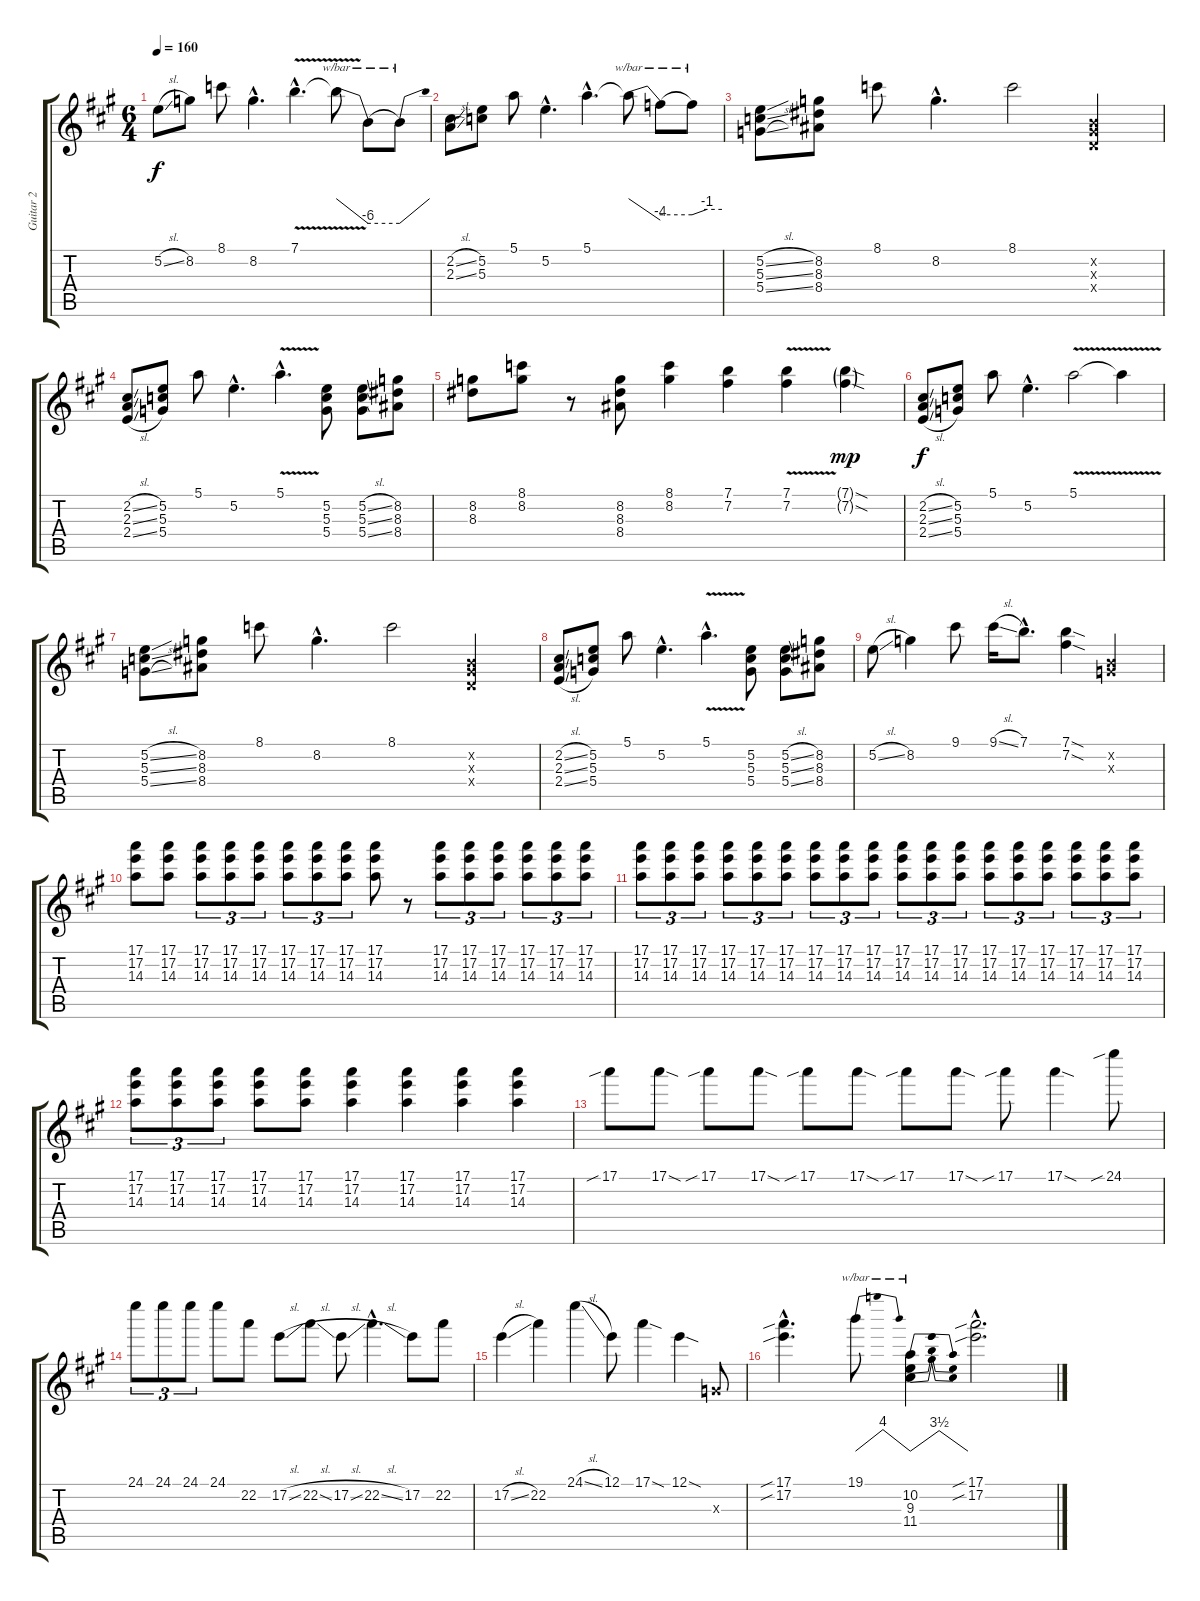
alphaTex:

\track ("Guitar 2" "Guitar 2") {instrument overdrivenguitar}
\staff {score tabs}
\tuning (E4 B3 G3 D3 A2 E2) {hide}
\ts (6 4)
\section ("" "")
\tempo 160
\clef g2
\ks a
5.2{sl}.8{dy f} 8.2.8 8.1.8 8.2{hac}.4{d} 7.1{v hac}.4{d} 7.1{t}.8{tbe (dive default 0 0 60 -24)} 7.1{t}.8{tbe (hold default 0 -24 60 -24)} 7.1{t}.8{tbe (dive default 0 -24 60 0)} |
(2.2{sl} 2.3{sl}).8 (5.2 5.3).8 5.1.8 5.2{hac}.4{d} 5.1{hac}.4{d} 5.1{t}.8{tbe (dive default 0 0 60 -16)} 5.1{t}.8{tbe (hold default 0 -8 60 -8)} 5.1{t}.8{tbe (custom default 0 -8 30 -4 60 -4)} |
(5.2{sl} 5.3{sl} 5.4{sl}).8 (8.2 8.3 8.4).8 8.1.8 8.2{hac}.4{d} 8.1.2 (0.2{x} 0.3{x} 0.4{x}).4 |
(2.2{sl} 2.3{sl} 2.4{sl}).8 (5.2 5.3 5.4).8 5.1.8 5.2{hac}.4{d} 5.1{v hac}.4{d} (5.2 5.3 5.4).8 (5.2{sl} 5.3{sl} 5.4{sl}).8 (8.2 8.3 8.4).8 |
(8.2 8.3).8 (8.1 8.2).8 r.8 (8.2 8.3 8.4).8 (8.1 8.2).4 (7.1 7.2).4 (7.1{v} 7.2).4 (7.1{sod g} 7.2{sod g}).4{dy mp} |
(2.2{sl} 2.3{sl} 2.4{sl}).8{dy f} (5.2 5.3 5.4).8 5.1.8 5.2{hac}.4{d} 5.1{v}.2 5.1{t}.4 |
(5.2{sl} 5.3{sl} 5.4{sl}).8 (8.2 8.3 8.4).8 8.1.8 8.2{hac}.4{d} 8.1.2 (0.2{x} 0.3{x} 0.4{x}).4 |
(2.2{sl} 2.3{sl} 2.4{sl}).8 (5.2 5.3 5.4).8 5.1.8 5.2{hac}.4{d} 5.1{v hac}.4{d} (5.2 5.3 5.4).8 (5.2{sl} 5.3{sl} 5.4{sl}).8 (8.2 8.3 8.4).8 |
5.2{sl}.8 8.2.4 9.1.8 9.1{sl}.16 7.1{hac}.8{d} (7.1{sod} 7.2{sod}).4 (0.2{x} 0.3{x}).2 |
(17.1 17.2 14.3).8 (17.1 17.2 14.3).8 (17.1 17.2 14.3).8{tu (3 2)} (17.1 17.2 14.3).8{tu (3 2)} (17.1 17.2 14.3).8{tu (3 2)} (17.1 17.2 14.3).8{tu (3 2)} (17.1 17.2 14.3).8{tu (3 2)} (17.1 17.2 14.3).8{tu (3 2)} (17.1 17.2 14.3).8 r.8 (17.1 17.2 14.3).8{tu (3 2)} (17.1 17.2 14.3).8{tu (3 2)} (17.1 17.2 14.3).8{tu (3 2)} (17.1 17.2 14.3).8{tu (3 2)} (17.1 17.2 14.3).8{tu (3 2)} (17.1 17.2 14.3).8{tu (3 2)} |
(17.1 17.2 14.3).8{tu (3 2)} (17.1 17.2 14.3).8{tu (3 2)} (17.1 17.2 14.3).8{tu (3 2)} (17.1 17.2 14.3).8{tu (3 2)} (17.1 17.2 14.3).8{tu (3 2)} (17.1 17.2 14.3).8{tu (3 2)} (17.1 17.2 14.3).8{tu (3 2)} (17.1 17.2 14.3).8{tu (3 2)} (17.1 17.2 14.3).8{tu (3 2)} (17.1 17.2 14.3).8{tu (3 2)} (17.1 17.2 14.3).8{tu (3 2)} (17.1 17.2 14.3).8{tu (3 2)} (17.1 17.2 14.3).8{tu (3 2)} (17.1 17.2 14.3).8{tu (3 2)} (17.1 17.2 14.3).8{tu (3 2)} (17.1 17.2 14.3).8{tu (3 2)} (17.1 17.2 14.3).8{tu (3 2)} (17.1 17.2 14.3).8{tu (3 2)} |
(17.1 17.2 14.3).8{tu (3 2)} (17.1 17.2 14.3).8{tu (3 2)} (17.1 17.2 14.3).8{tu (3 2)} (17.1 17.2 14.3).8 (17.1 17.2 14.3).8 (17.1 17.2 14.3).4 (17.1 17.2 14.3).4 (17.1 17.2 14.3).4 (17.1 17.2 14.3).4 |
17.1{sib}.8 17.1{sod}.8 17.1{sib}.8 17.1{sod}.8 17.1{sib}.8 17.1{sod}.8 17.1{sib}.8 17.1{sod}.8 17.1{sib}.8 17.1{sod}.4 24.1{sib}.8 |
24.1.8{tu (3 2)} 24.1.8{tu (3 2)} 24.1.8{tu (3 2)} 24.1.8 22.2.8 17.2{sl}.8 22.2{sl}.8 17.2{sl}.8 22.2{sl hac}.4{d} 17.2.8 22.2.8 |
17.2{sl}.4 22.2.4 24.1{sl}.4 12.1.8 17.1{sod}.4 12.1{sod}.4 0.3{x}.8 |
(17.1{sib hac} 17.2{sib hac}).4{d} 19.1.8{tbe (dip default 0 0 30 16 60 0) instrument guitarfretnoise} (10.2 9.3 11.4).4{tbe (dip default 0 0 30 14 60 0) instrument overdrivenguitar} (17.1{sib hac} 17.2{sib hac}).2{d instrument overdrivenguitar}
